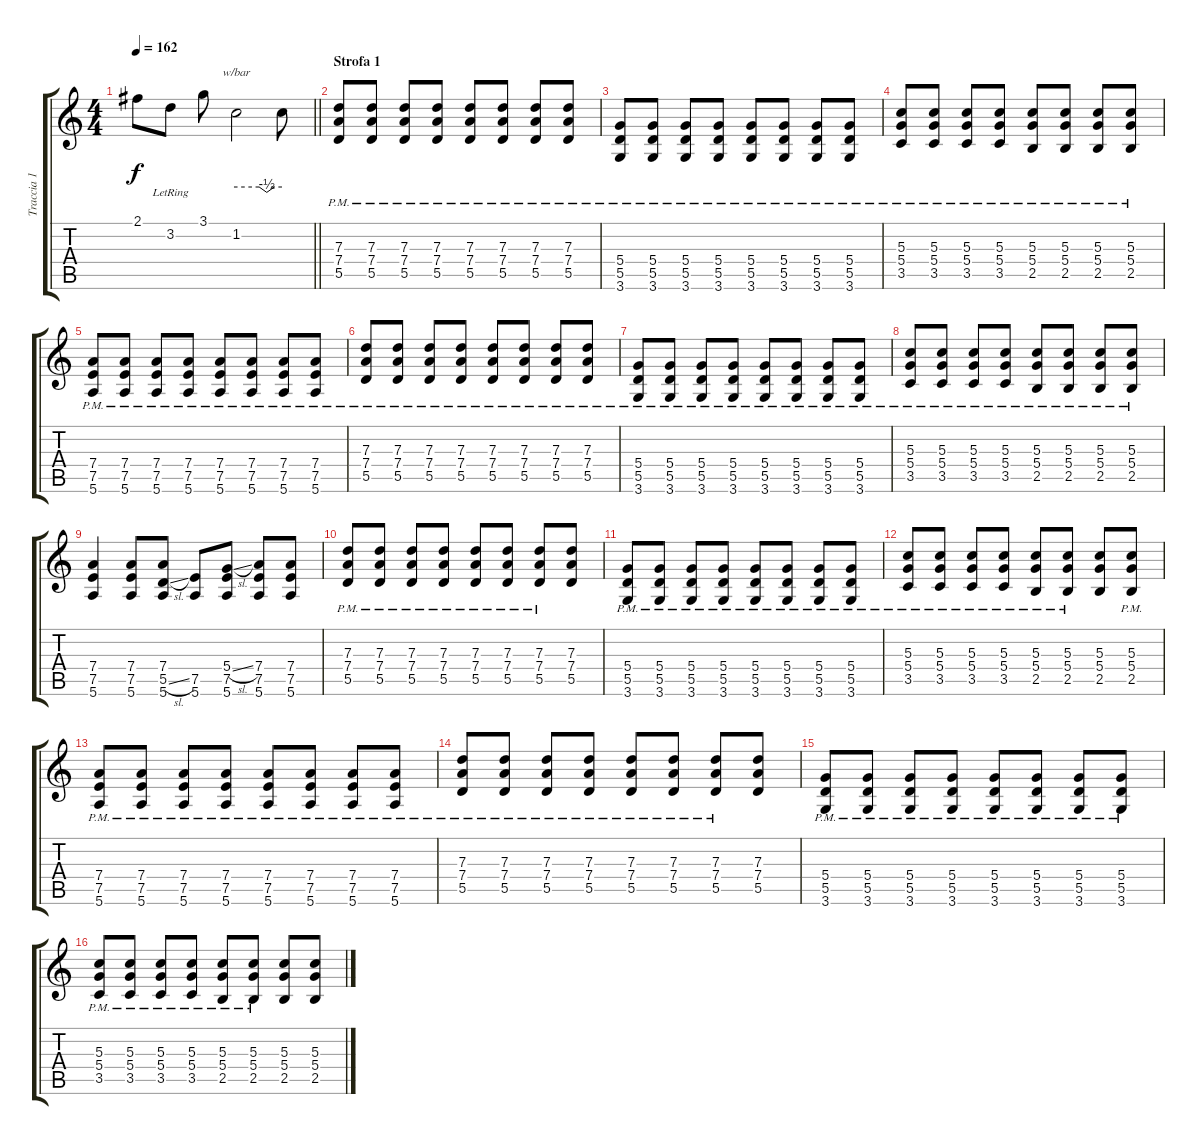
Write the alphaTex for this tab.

\track ("Traccia 1" "Traccia 1") {instrument overdrivenguitar}
\staff {score tabs}
\tuning (E4 B3 G3 D3 A2 E2) {hide}
\ts (4 4)
\tempo 162
\clef g2
\barLineRight lightlight
\ks c
2.1.8{dy f} 3.2{lr}.8 3.1.8 1.2.2{tbe (custom default 0 0 30 0 40 -2 50 0 60 0)} 1.2{t}.8 |
\section ("" "Strofa 1")
(7.3{pm} 7.4{pm} 5.5{pm}).8 (7.3{pm} 7.4{pm} 5.5{pm}).8 (7.3{pm} 7.4{pm} 5.5{pm}).8 (7.3{pm} 7.4{pm} 5.5{pm}).8 (7.3{pm} 7.4{pm} 5.5{pm}).8 (7.3{pm} 7.4{pm} 5.5{pm}).8 (7.3{pm} 7.4{pm} 5.5{pm}).8 (7.3{pm} 7.4{pm} 5.5{pm}).8 |
(5.4{pm} 5.5{pm} 3.6{pm}).8 (5.4{pm} 5.5{pm} 3.6{pm}).8 (5.4{pm} 5.5{pm} 3.6{pm}).8 (5.4{pm} 5.5{pm} 3.6{pm}).8 (5.4{pm} 5.5{pm} 3.6{pm}).8 (5.4{pm} 5.5{pm} 3.6{pm}).8 (5.4{pm} 5.5{pm} 3.6{pm}).8 (5.4{pm} 5.5{pm} 3.6{pm}).8 |
(5.3{pm} 5.4{pm} 3.5{pm}).8 (5.3{pm} 5.4{pm} 3.5{pm}).8 (5.3{pm} 5.4{pm} 3.5{pm}).8 (5.3{pm} 5.4{pm} 3.5{pm}).8 (5.3{pm} 5.4{pm} 2.5{pm}).8 (5.3{pm} 5.4{pm} 2.5{pm}).8 (5.3{pm} 5.4{pm} 2.5{pm}).8 (5.3{pm} 5.4{pm} 2.5{pm}).8 |
(7.4{pm} 7.5{pm} 5.6{pm}).8 (7.4{pm} 7.5{pm} 5.6{pm}).8 (7.4{pm} 7.5{pm} 5.6{pm}).8 (7.4{pm} 7.5{pm} 5.6{pm}).8 (7.4{pm} 7.5{pm} 5.6{pm}).8 (7.4{pm} 7.5{pm} 5.6{pm}).8 (7.4{pm} 7.5{pm} 5.6{pm}).8 (7.4{pm} 7.5{pm} 5.6{pm}).8 |
(7.3{pm} 7.4{pm} 5.5{pm}).8 (7.3{pm} 7.4{pm} 5.5{pm}).8 (7.3{pm} 7.4{pm} 5.5{pm}).8 (7.3{pm} 7.4{pm} 5.5{pm}).8 (7.3{pm} 7.4{pm} 5.5{pm}).8 (7.3{pm} 7.4{pm} 5.5{pm}).8 (7.3{pm} 7.4{pm} 5.5{pm}).8 (7.3{pm} 7.4{pm} 5.5{pm}).8 |
(5.4{pm} 5.5{pm} 3.6{pm}).8 (5.4{pm} 5.5{pm} 3.6{pm}).8 (5.4{pm} 5.5{pm} 3.6{pm}).8 (5.4{pm} 5.5{pm} 3.6{pm}).8 (5.4{pm} 5.5{pm} 3.6{pm}).8 (5.4{pm} 5.5{pm} 3.6{pm}).8 (5.4{pm} 5.5{pm} 3.6{pm}).8 (5.4{pm} 5.5{pm} 3.6{pm}).8 |
(5.3{pm} 5.4{pm} 3.5{pm}).8 (5.3{pm} 5.4{pm} 3.5{pm}).8 (5.3{pm} 5.4{pm} 3.5{pm}).8 (5.3{pm} 5.4{pm} 3.5{pm}).8 (5.3{pm} 5.4{pm} 2.5{pm}).8 (5.3{pm} 5.4{pm} 2.5{pm}).8 (5.3{pm} 5.4{pm} 2.5{pm}).8 (5.3{pm} 5.4{pm} 2.5{pm}).8 |
(7.4 7.5 5.6).4 (7.4 7.5 5.6).8 (7.4 5.5{sl} 5.6).8 (7.5 5.6).8 (5.4{sl} 7.5 5.6).8 (7.4 7.5 5.6).8 (7.4 7.5 5.6).8 |
(7.3{pm} 7.4{pm} 5.5{pm}).8 (7.3{pm} 7.4{pm} 5.5{pm}).8 (7.3{pm} 7.4{pm} 5.5{pm}).8 (7.3{pm} 7.4{pm} 5.5{pm}).8 (7.3{pm} 7.4{pm} 5.5{pm}).8 (7.3{pm} 7.4{pm} 5.5{pm}).8 (7.3{pm} 7.4{pm} 5.5{pm}).8 (7.3 7.4 5.5).8 |
(5.4{pm} 5.5{pm} 3.6{pm}).8 (5.4{pm} 5.5{pm} 3.6{pm}).8 (5.4{pm} 5.5{pm} 3.6{pm}).8 (5.4{pm} 5.5{pm} 3.6{pm}).8 (5.4{pm} 5.5{pm} 3.6{pm}).8 (5.4{pm} 5.5{pm} 3.6{pm}).8 (5.4{pm} 5.5{pm} 3.6{pm}).8 (5.4{pm} 5.5{pm} 3.6{pm}).8 |
(5.3{pm} 5.4{pm} 3.5{pm}).8 (5.3{pm} 5.4{pm} 3.5{pm}).8 (5.3{pm} 5.4{pm} 3.5{pm}).8 (5.3{pm} 5.4{pm} 3.5{pm}).8 (5.3{pm} 5.4{pm} 2.5{pm}).8 (5.3{pm} 5.4{pm} 2.5{pm}).8 (5.3 5.4 2.5).8 (5.3{pm} 5.4{pm} 2.5{pm}).8 |
(7.4{pm} 7.5{pm} 5.6{pm}).8 (7.4{pm} 7.5{pm} 5.6{pm}).8 (7.4{pm} 7.5{pm} 5.6{pm}).8 (7.4{pm} 7.5{pm} 5.6{pm}).8 (7.4{pm} 7.5{pm} 5.6{pm}).8 (7.4{pm} 7.5{pm} 5.6{pm}).8 (7.4{pm} 7.5{pm} 5.6{pm}).8 (7.4{pm} 7.5{pm} 5.6{pm}).8 |
(7.3{pm} 7.4{pm} 5.5{pm}).8 (7.3{pm} 7.4{pm} 5.5{pm}).8 (7.3{pm} 7.4{pm} 5.5{pm}).8 (7.3{pm} 7.4{pm} 5.5{pm}).8 (7.3{pm} 7.4{pm} 5.5{pm}).8 (7.3{pm} 7.4{pm} 5.5{pm}).8 (7.3{pm} 7.4{pm} 5.5{pm}).8 (7.3 7.4 5.5).8 |
(5.4{pm} 5.5{pm} 3.6{pm}).8 (5.4{pm} 5.5{pm} 3.6{pm}).8 (5.4{pm} 5.5{pm} 3.6{pm}).8 (5.4{pm} 5.5{pm} 3.6{pm}).8 (5.4{pm} 5.5{pm} 3.6{pm}).8 (5.4{pm} 5.5{pm} 3.6{pm}).8 (5.4{pm} 5.5{pm} 3.6{pm}).8 (5.4{pm} 5.5{pm} 3.6{pm}).8 |
(5.3{pm} 5.4{pm} 3.5{pm}).8 (5.3{pm} 5.4{pm} 3.5{pm}).8 (5.3{pm} 5.4{pm} 3.5{pm}).8 (5.3{pm} 5.4{pm} 3.5{pm}).8 (5.3{pm} 5.4{pm} 2.5{pm}).8 (5.3{pm} 5.4{pm} 2.5{pm}).8 (5.3 5.4 2.5).8 (5.3 5.4 2.5).8
